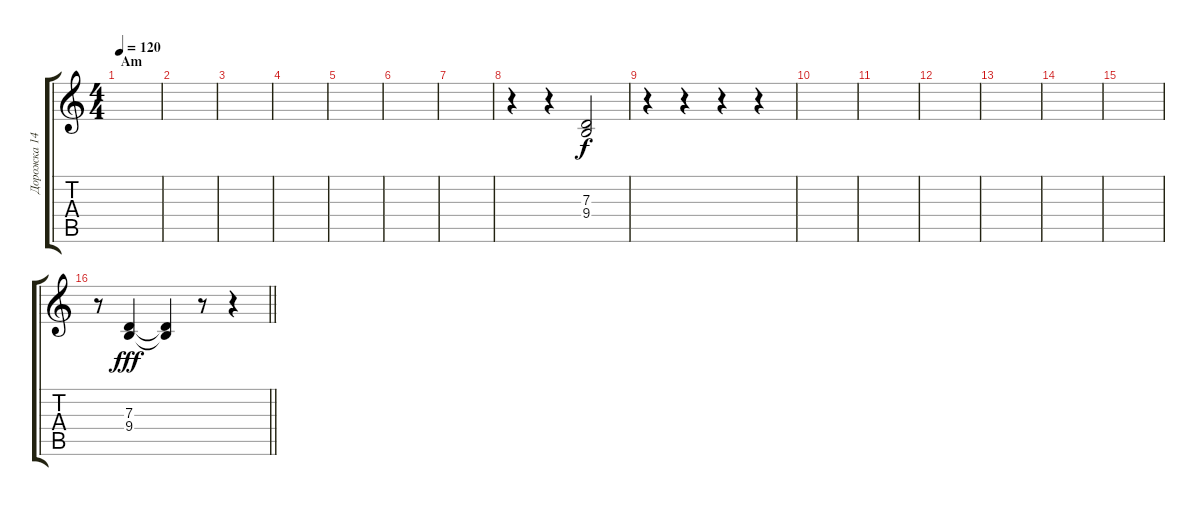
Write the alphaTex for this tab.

\track ("Дорожка 14" "Дорожка 14") {instrument reversecymbal}
\staff {score tabs}
\tuning (E4 B3 G3 D3 A2 E2) {hide}
\ts (4 4)
\section ("" "Am")
\tempo 120
\clef g2
\ks aminor
|
|
|
|
|
|
|
r.4{volume 8 balance 7 instrument reversecymbal} r.4 (7.3 9.4).2 |
r.4 r.4 r.4 r.4 |
|
|
|
|
|
|
\barLineRight lightlight
r.8 (7.3 9.4).4{dy fff volume 8 balance 7 instrument reversecymbal} (7.3{t} 9.4{t}).4 r.8 r.4
